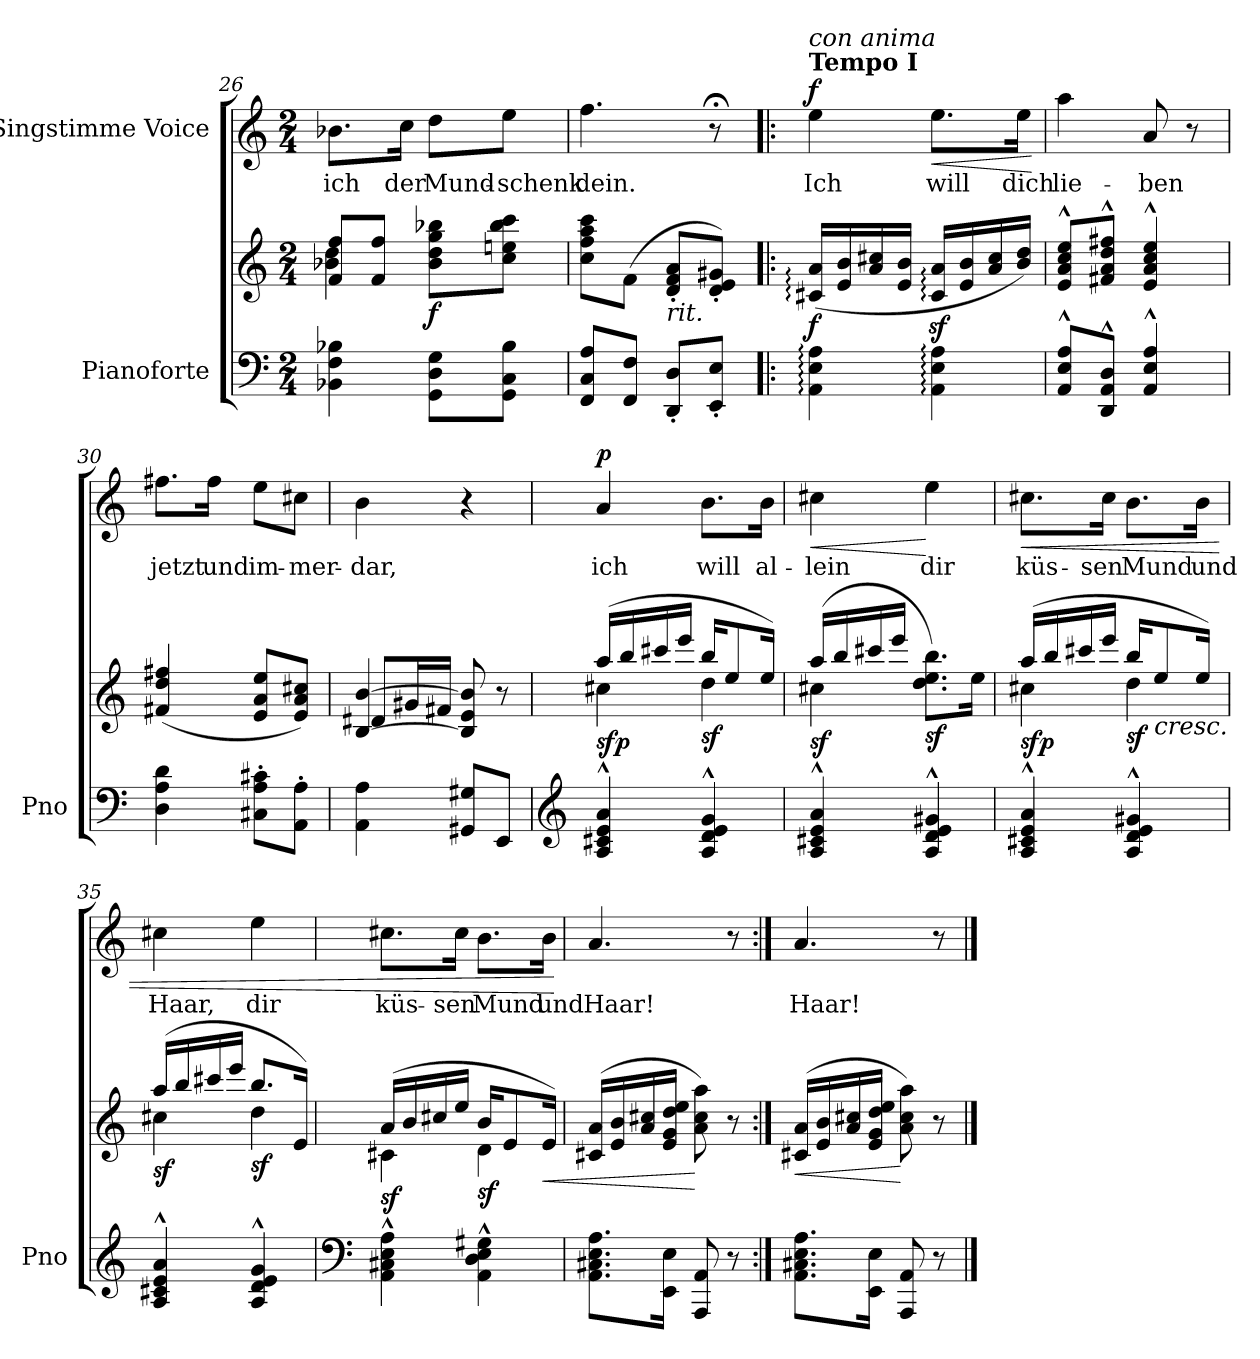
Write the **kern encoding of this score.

**kern	**kern	**dynam	**kern	**text	**dynam
*part2	*part2	*part2	*part1	*part1	*part1
*staff3	*staff2	*staff2/3	*staff1	*staff1	*staff1
*I"Pianoforte	*	*	*I"Singstimme Voice	*	*
*I'Pno	*	*	*	*	*
*clefF4	*clefG2	*	*clefG2	*	*
*k[]	*k[]	*	*k[]	*	*
*M2/4	*M2/4	*	*M2/4	*	*
=26	=26	=26	=26	=26	=26
*	*^	*	*	*	*
4BB-X\ 4F\ 4B-X\	8f/ 8ff/L	4b-X\ 4dd\	.	8.b-X\L	ich	.
.	8f/ 8ff/J	.	.	.	.	.
.	.	.	.	16cc\Jk	der	.
!	!	!	!LO:DY:b	!	!	!
8GG\ 8D\ 8G\L	8b-\ 8dd\ 8gg\ 8bb-X\L	4ryy	f	8dd\L	Mund-	.
8GG\ 8C\ 8B-\J	8cc\ 8een\ 8bb-\ 8ccc\J	.	.	8ee\J	-schenk	.
*	*v	*v	*	*	*	*
=27	=27	=27	=27	=27	=27
8FF/ 8C/ 8A/L	8cc\ 8ff\ 8aa\ 8ccc\L	.	4.ff\	dein.	.
8FF/ 8F/J	(8f\J	.	.	.	.
!	!LO:TX:b:i:t=rit.	!	!	!	!
8DD/' 8D/'L	8d/'> 8f/'> 8a/'>L	.	.	.	.
8EE/' 8E/'J	8d/'> 8e/'> 8g#X/'>J)	.	8r;<	.	.
=28!|:	=28!|:	=28!|:	=28!|:	=28!|:	=28!|:
!	!	!	!LO:TX:a:B:t=Tempo I	!	!
!	!	!	!LO:TX:a:i:t=con anima	!	!
!	!	!LO:DY:b	!	!	!LO:DY:a
4AA\: 4E\: 4A\:	(>16c#X/: 16a/:LL	f	4ee\	Ich	f
.	16e/ 16b/	.	.	.	.
.	16a/ 16cc#X/	.	.	.	.
.	16e/ 16b/JJ	.	.	.	.
!	!	!	!	!	!LO:HP:b
4AA\: 4E\: 4A\:	16c#/z<: 16a/z<:LL	.	8.ee\L	will	<
.	16e/ 16b/	.	.	.	.
.	16a/ 16cc#/	.	.	.	.
.	16b/ 16dd/JJ)	.	16ee\Jk	dich	.
.	.	.	.	.	[
=29	=29	=29	=29	=29	=29
8AA/^^ 8E/^^ 8A/^^L	8e/^^ 8a/^^ 8cc/^^ 8ee/^^L	.	4aa\	lie-	.
8DD/^^ 8AA/^^ 8D/^^J	8f#j/^^ 8a/^^ 8dd/^^ 8ff#X/^^J	.	.	.	.
4AA/^^ 4E/^^ 4A/^^	4e/^^ 4a/^^ 4cc/^^ 4ee/^^	.	8a/	-ben	.
.	.	.	8r	.	.
=30	=30	=30	=30	=30	=30
4D\ 4A\ 4d\	(>4f#j/ 4dd/ 4ff#X/	.	8.ff#X\L	jetzt	.
.	.	.	16ff#\Jk	und	.
8C#X\' 8A\' 8c#X\'L	8e/ 8a/ 8ee/L	.	8ee\L	im-	.
8AA\' 8A\'J	8e/ 8a/ 8cc#X/J)	.	8cc#X\J	-mer-	.
=31	=31	=31	=31	=31	=31
*	*^	*	*	*	*
4AA\ 4A\	[<4B/ [4b/	8d#X/L	.	4b\	-dar,	.
.	.	16g#X/L	.	.	.	.
.	.	16f#X/JJ	.	.	.	.
8GG#X/ 8G#X/L	8B/] 8e/ 8b/]	4ryy	.	4r	.	.
8EE/J	8r	.	.	.	.	.
=32	=32	=32	=32	=32	=32	=32
*clefG2	*	*	*	*	*	*
!	!	!	!LO:DY:b	!	!	!
!	!	!	!LO:DY:n=1:b	!	!	!LO:DY:a
4A/^^ 4c#j/^^ 4e/^^ 4a/^^	(16aa/LL	4cc#X\	sf p	4a/	ich	p
.	16bb/	.	.	.	.	.
.	16ccc#X/	.	.	.	.	.
.	16eee/JJ	.	.	.	.	.
!	!	!	!LO:DY:n=2:b	!	!	!
4A/^^ 4d/^^ 4e/^^ 4g/^^	16bb/KL	4dd\	sf	8.b\L	will	.
.	8ee/	.	.	.	.	.
.	16ee/Jk)	.	.	16b\Jk	al-	.
=33	=33	=33	=33	=33	=33	=33
!	!	!	!LO:DY:b	!	!	!LO:HP:b
4A/^^ 4c#X/^^ 4e/^^ 4a/^^	(16aa/LL	4cc#X\	sf	4cc#X\	-lein	<
.	16bb/	.	.	.	.	.
.	16ccc#X/	.	.	.	.	.
.	16eee/JJ	.	.	.	.	.
!	!	!	!LO:DY:b	!	!	!
4A/^^ 4d/^^ 4e/^^ 4g#X/^^	8.dd\ 8.ee\ 8.bb\L)	4ryy	sf	4ee\	dir	[
.	16ee\Jk	.	.	.	.	.
=34	=34	=34	=34	=34	=34	=34
!	!	!	!LO:DY:b	!	!	!LO:HP:b
!	!	!	!LO:DY:n=1:b	!	!	!
4A/^^ 4c#X/^^ 4e/^^ 4a/^^	(16aa/LL	4cc#X\	sf p	8.cc#X\L	küs-	<
.	16bb/	.	.	.	.	.
.	16ccc#X/	.	.	.	.	.
.	16eee/JJ	.	.	16cc#\Jk	-sen	.
!	!	!	!LO:DY:n=2:b	!	!	!
4A/^^ 4d/^^ 4e/^^ 4g#X/^^	16bb/KL	4dd\	sf	8.b\L	Mund	.
!	!LO:TX:b:i:t=cresc.	!	!	!	!	!
.	8ee/	.	.	.	.	.
.	16ee/Jk)	.	.	16b\Jk	und	.
=35	=35	=35	=35	=35	=35	=35
!	!	!	!LO:DY:b	!	!	!
4A/^^ 4c#X/^^ 4e/^^ 4a/^^	(16aa/LL	4cc#X\	sf	4cc#X\	Haar,	.
.	16bb/	.	.	.	.	.
.	16ccc#X/	.	.	.	.	.
.	16eee/JJ	.	.	.	.	.
!	!	!	!LO:DY:b	!	!	!
4A/^^ 4d/^^ 4e/^^ 4g/^^	8.bb/L	4dd\	sf	4ee\	dir	.
.	16e/Jk)	.	.	.	.	.
=36	=36	=36	=36	=36	=36	=36
*clefF4	*	*	*	*	*	*
!	!	!	!LO:DY:b	!	!	!
4AA\^^ 4C#X\^^ 4E\^^ 4A\^^	(16a/LL	4c#X\	sf	8.cc#X\L	küs-	.
.	16b/	.	.	.	.	.
.	16cc#X/	.	.	.	.	.
.	16ee/JJ	.	.	16cc#\Jk	-sen	.
!	!	!	!LO:DY:b	!	!	!
4AA\^^ 4D\^^ 4E\^^ 4G#X\^^	16b/KL	4d\	sf	8.b\L	Mund	.
.	8e/	.	.	.	.	.
!	!	!	!LO:HP:b	!	!	!
.	16e/Jk)	.	<	16b\Jk	und	.
*	*v	*v	*	*	*	*
.	.	.	.	.	[
=37	=37	=37	=37	=37	=37
8.AA\ 8.C#X\ 8.E\ 8.A\L	(16c#X/ 16a/LL	.	4.a/	Haar!	.
.	16e/ 16b/	.	.	.	.
.	16a/ 16cc#X/	.	.	.	.
16EE\ 16E\Jk	16e/ 16g/ 16dd/ 16ee/JJ	.	.	.	.
8AAA/ 8AA/	8a\ 8cc#\ 8aa\)	[	.	.	.
8r	8r	.	8r	.	.
=38:|!	=38:|!	=38:|!	=38:|!	=38:|!	=38:|!
!	!	!LO:HP:b	!	!	!
8.AA\ 8.C#X\ 8.E\ 8.A\L	(16c#X/ 16a/LL	<	4.a/	Haar!	.
.	16e/ 16b/	.	.	.	.
.	16a/ 16cc#X/	.	.	.	.
16EE\ 16E\Jk	16e/ 16g/ 16dd/ 16ee/JJ	.	.	.	.
8AAA/ 8AA/	8a\ 8cc#\ 8aa\)	[	.	.	.
8r	8r	.	8r	.	.
==	==	==	==	==	==
*-	*-	*-	*-	*-	*-
